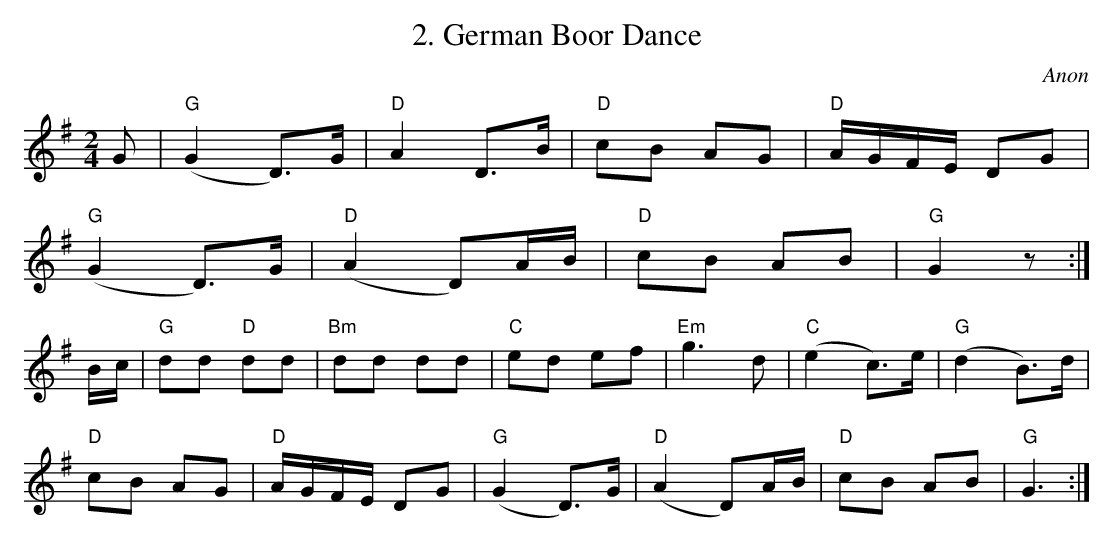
X:1
T:2. German Boor Dance
C:Anon
L:1/8
M:2/4
K:G
 G | "G"(G2 D>)G | "D"A2 D>B | "D"cB AG | "D"A/G/F/E/ DG |$ "G"(G2 D>)G | "D"(A2 D)A/B/ | "D"cB AB | "G"G2 z  :|$ %9
  B/c/ | "G"dd "D"dd | "Bm"dd dd | "C"ed ef | "Em"g3 d | "C"(e2 c>)e | "G"(d2 B>)d |$ "D"cB AG | "D"A/G/F/E/ DG | "G"(G2 D>)G | %19
 "D"(A2 D)A/B/ | "D"cB AB | "G"G3  :| %22
